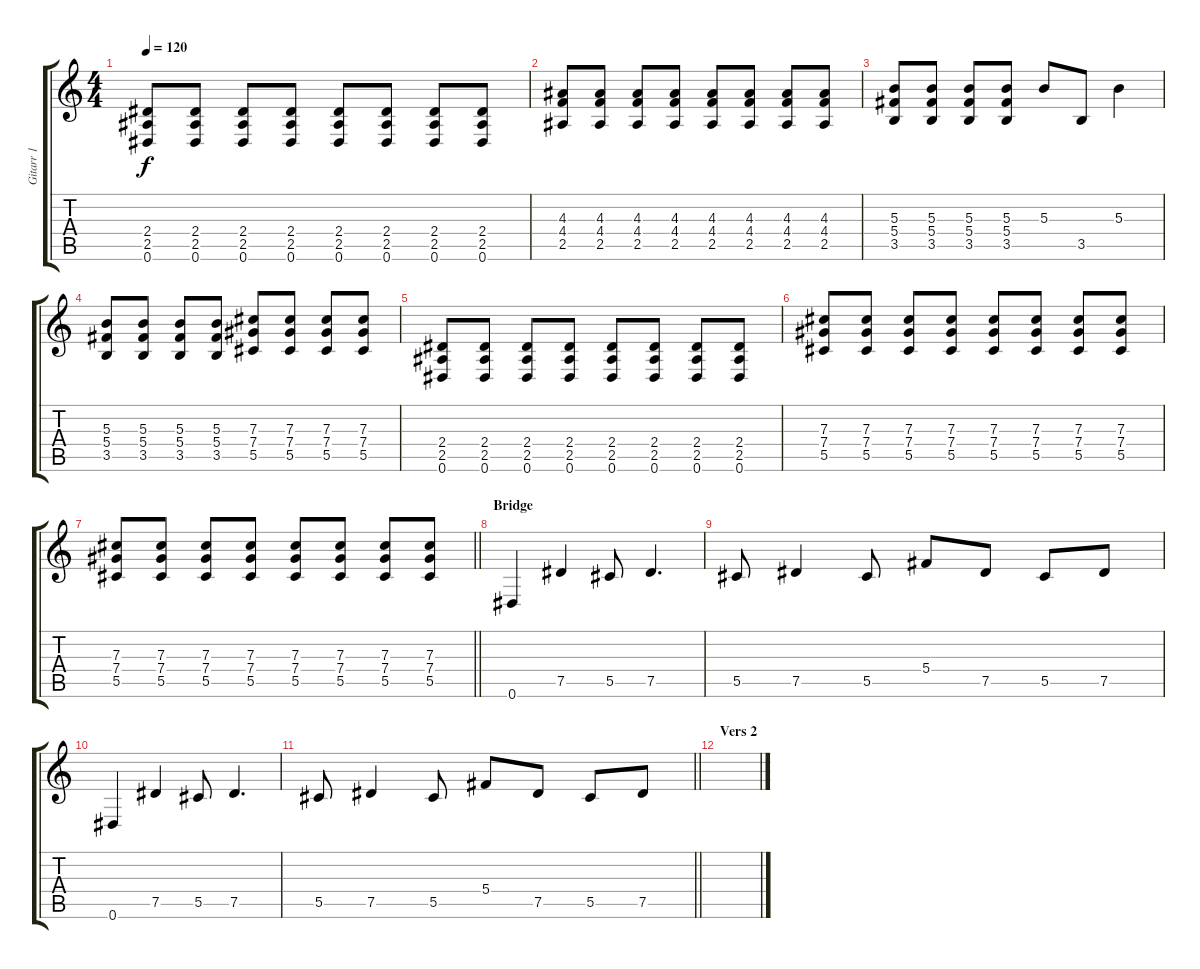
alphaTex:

\track ("Gitarr 1" "Gitarr 1") {instrument acousticguitarsteel}
\staff {score tabs}
\tuning (Eb4 Bb3 Gb3 Db3 Ab2 Eb2) {hide}
\ts (4 4)
\tempo 120
\clef g2
\ks c
(2.4 2.5 0.6).8{dy f} (2.4 2.5 0.6).8 (2.4 2.5 0.6).8 (2.4 2.5 0.6).8 (2.4 2.5 0.6).8 (2.4 2.5 0.6).8 (2.4 2.5 0.6).8 (2.4 2.5 0.6).8 |
(4.3 4.4 2.5).8 (4.3 4.4 2.5).8 (4.3 4.4 2.5).8 (4.3 4.4 2.5).8 (4.3 4.4 2.5).8 (4.3 4.4 2.5).8 (4.3 4.4 2.5).8 (4.3 4.4 2.5).8 |
(5.3 5.4 3.5).8 (5.3 5.4 3.5).8 (5.3 5.4 3.5).8 (5.3 5.4 3.5).8 5.3.8 3.5.8 5.3.4 |
(5.3 5.4 3.5).8 (5.3 5.4 3.5).8 (5.3 5.4 3.5).8 (5.3 5.4 3.5).8 (7.3 7.4 5.5).8 (7.3 7.4 5.5).8 (7.3 7.4 5.5).8 (7.3 7.4 5.5).8 |
(2.4 2.5 0.6).8 (2.4 2.5 0.6).8 (2.4 2.5 0.6).8 (2.4 2.5 0.6).8 (2.4 2.5 0.6).8 (2.4 2.5 0.6).8 (2.4 2.5 0.6).8 (2.4 2.5 0.6).8 |
(7.3 7.4 5.5).8 (7.3 7.4 5.5).8 (7.3 7.4 5.5).8 (7.3 7.4 5.5).8 (7.3 7.4 5.5).8 (7.3 7.4 5.5).8 (7.3 7.4 5.5).8 (7.3 7.4 5.5).8 |
\barLineRight lightlight
(7.3 7.4 5.5).8 (7.3 7.4 5.5).8 (7.3 7.4 5.5).8 (7.3 7.4 5.5).8 (7.3 7.4 5.5).8 (7.3 7.4 5.5).8 (7.3 7.4 5.5).8 (7.3 7.4 5.5).8 |
\section ("" "Bridge")
0.6.4{instrument acousticguitarsteel} 7.5.4 5.5.8 7.5.4{d} |
5.5.8 7.5.4 5.5.8 5.4.8 7.5.8 5.5.8 7.5.8 |
0.6.4 7.5.4 5.5.8 7.5.4{d} |
\barLineRight lightlight
5.5.8 7.5.4 5.5.8 5.4.8 7.5.8 5.5.8 7.5.8 |
\section ("" "Vers 2")
